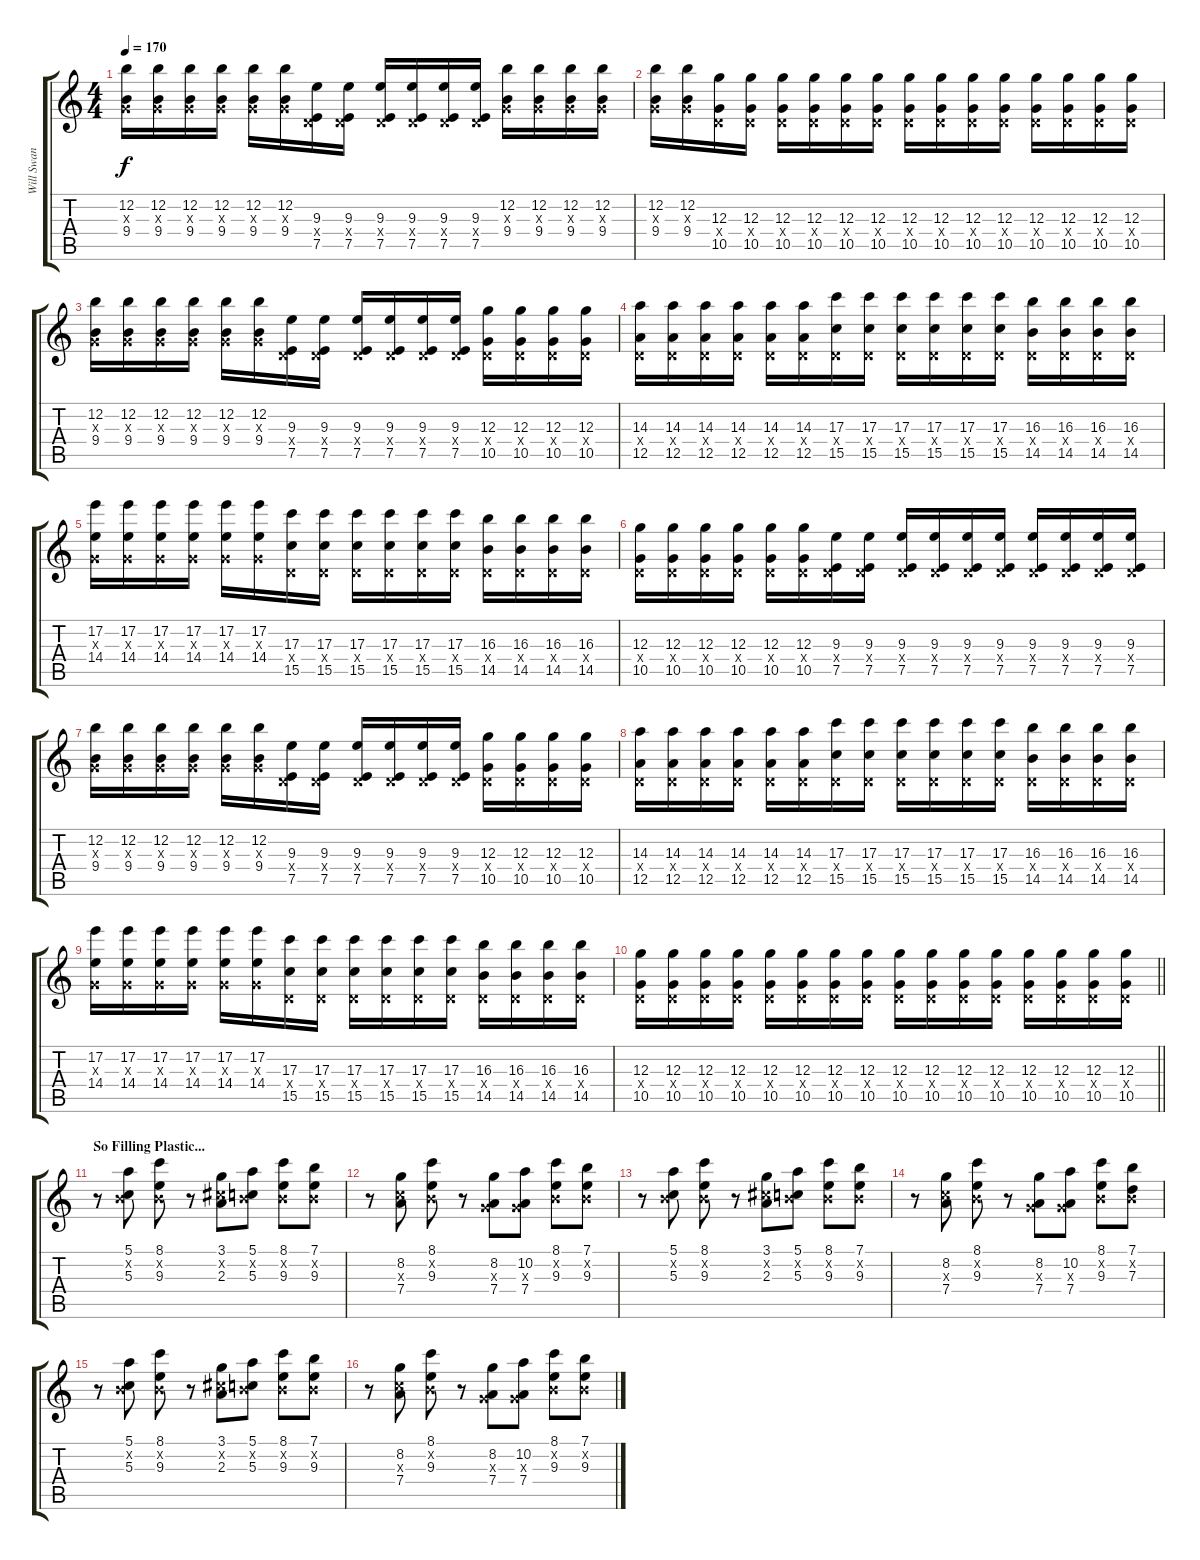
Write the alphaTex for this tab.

\track ("Will Swan 1" "Will Swan ") {instrument electricguitarclean}
\staff {score tabs}
\tuning (E4 B3 G3 D3 A2 D2) {hide}
\ts (4 4)
\tempo 170
\clef g2
\ks c
(12.2 0.3{x} 9.4).16{dy f} (12.2 0.3{x} 9.4).16 (12.2 0.3{x} 9.4).16 (12.2 0.3{x} 9.4).16 (12.2 0.3{x} 9.4).16 (12.2 0.3{x} 9.4).16 (9.3 0.4{x} 7.5).16 (9.3 0.4{x} 7.5).16 (9.3 0.4{x} 7.5).16 (9.3 0.4{x} 7.5).16 (9.3 0.4{x} 7.5).16 (9.3 0.4{x} 7.5).16 (12.2 0.3{x} 9.4).16 (12.2 0.3{x} 9.4).16 (12.2 0.3{x} 9.4).16 (12.2 0.3{x} 9.4).16 |
(12.2 0.3{x} 9.4).16 (12.2 0.3{x} 9.4).16 (12.3 0.4{x} 10.5).16 (12.3 0.4{x} 10.5).16 (12.3 0.4{x} 10.5).16 (12.3 0.4{x} 10.5).16 (12.3 0.4{x} 10.5).16 (12.3 0.4{x} 10.5).16 (12.3 0.4{x} 10.5).16 (12.3 0.4{x} 10.5).16 (12.3 0.4{x} 10.5).16 (12.3 0.4{x} 10.5).16 (12.3 0.4{x} 10.5).16 (12.3 0.4{x} 10.5).16 (12.3 0.4{x} 10.5).16 (12.3 0.4{x} 10.5).16 |
(12.2 0.3{x} 9.4).16 (12.2 0.3{x} 9.4).16 (12.2 0.3{x} 9.4).16 (12.2 0.3{x} 9.4).16 (12.2 0.3{x} 9.4).16 (12.2 0.3{x} 9.4).16 (9.3 0.4{x} 7.5).16 (9.3 0.4{x} 7.5).16 (9.3 0.4{x} 7.5).16 (9.3 0.4{x} 7.5).16 (9.3 0.4{x} 7.5).16 (9.3 0.4{x} 7.5).16 (12.3 0.4{x} 10.5).16 (12.3 0.4{x} 10.5).16 (12.3 0.4{x} 10.5).16 (12.3 0.4{x} 10.5).16 |
(14.3 0.4{x} 12.5).16 (14.3 0.4{x} 12.5).16 (14.3 0.4{x} 12.5).16 (14.3 0.4{x} 12.5).16 (14.3 0.4{x} 12.5).16 (14.3 0.4{x} 12.5).16 (17.3 0.4{x} 15.5).16 (17.3 0.4{x} 15.5).16 (17.3 0.4{x} 15.5).16 (17.3 0.4{x} 15.5).16 (17.3 0.4{x} 15.5).16 (17.3 0.4{x} 15.5).16 (16.3 0.4{x} 14.5).16 (16.3 0.4{x} 14.5).16 (16.3 0.4{x} 14.5).16 (16.3 0.4{x} 14.5).16 |
(17.2 0.3{x} 14.4).16 (17.2 0.3{x} 14.4).16 (17.2 0.3{x} 14.4).16 (17.2 0.3{x} 14.4).16 (17.2 0.3{x} 14.4).16 (17.2 0.3{x} 14.4).16 (17.3 0.4{x} 15.5).16 (17.3 0.4{x} 15.5).16 (17.3 0.4{x} 15.5).16 (17.3 0.4{x} 15.5).16 (17.3 0.4{x} 15.5).16 (17.3 0.4{x} 15.5).16 (16.3 0.4{x} 14.5).16 (16.3 0.4{x} 14.5).16 (16.3 0.4{x} 14.5).16 (16.3 0.4{x} 14.5).16 |
(12.3 0.4{x} 10.5).16 (12.3 0.4{x} 10.5).16 (12.3 0.4{x} 10.5).16 (12.3 0.4{x} 10.5).16 (12.3 0.4{x} 10.5).16 (12.3 0.4{x} 10.5).16 (9.3 0.4{x} 7.5).16 (9.3 0.4{x} 7.5).16 (9.3 0.4{x} 7.5).16 (9.3 0.4{x} 7.5).16 (9.3 0.4{x} 7.5).16 (9.3 0.4{x} 7.5).16 (9.3 0.4{x} 7.5).16 (9.3 0.4{x} 7.5).16 (9.3 0.4{x} 7.5).16 (9.3 0.4{x} 7.5).16 |
(12.2 0.3{x} 9.4).16 (12.2 0.3{x} 9.4).16 (12.2 0.3{x} 9.4).16 (12.2 0.3{x} 9.4).16 (12.2 0.3{x} 9.4).16 (12.2 0.3{x} 9.4).16 (9.3 0.4{x} 7.5).16 (9.3 0.4{x} 7.5).16 (9.3 0.4{x} 7.5).16 (9.3 0.4{x} 7.5).16 (9.3 0.4{x} 7.5).16 (9.3 0.4{x} 7.5).16 (12.3 0.4{x} 10.5).16 (12.3 0.4{x} 10.5).16 (12.3 0.4{x} 10.5).16 (12.3 0.4{x} 10.5).16 |
(14.3 0.4{x} 12.5).16 (14.3 0.4{x} 12.5).16 (14.3 0.4{x} 12.5).16 (14.3 0.4{x} 12.5).16 (14.3 0.4{x} 12.5).16 (14.3 0.4{x} 12.5).16 (17.3 0.4{x} 15.5).16 (17.3 0.4{x} 15.5).16 (17.3 0.4{x} 15.5).16 (17.3 0.4{x} 15.5).16 (17.3 0.4{x} 15.5).16 (17.3 0.4{x} 15.5).16 (16.3 0.4{x} 14.5).16 (16.3 0.4{x} 14.5).16 (16.3 0.4{x} 14.5).16 (16.3 0.4{x} 14.5).16 |
(17.2 0.3{x} 14.4).16 (17.2 0.3{x} 14.4).16 (17.2 0.3{x} 14.4).16 (17.2 0.3{x} 14.4).16 (17.2 0.3{x} 14.4).16 (17.2 0.3{x} 14.4).16 (17.3 0.4{x} 15.5).16 (17.3 0.4{x} 15.5).16 (17.3 0.4{x} 15.5).16 (17.3 0.4{x} 15.5).16 (17.3 0.4{x} 15.5).16 (17.3 0.4{x} 15.5).16 (16.3 0.4{x} 14.5).16 (16.3 0.4{x} 14.5).16 (16.3 0.4{x} 14.5).16 (16.3 0.4{x} 14.5).16 |
\barLineRight lightlight
(12.3 0.4{x} 10.5).16 (12.3 0.4{x} 10.5).16 (12.3 0.4{x} 10.5).16 (12.3 0.4{x} 10.5).16 (12.3 0.4{x} 10.5).16 (12.3 0.4{x} 10.5).16 (12.3 0.4{x} 10.5).16 (12.3 0.4{x} 10.5).16 (12.3 0.4{x} 10.5).16 (12.3 0.4{x} 10.5).16 (12.3 0.4{x} 10.5).16 (12.3 0.4{x} 10.5).16 (12.3 0.4{x} 10.5).16 (12.3 0.4{x} 10.5).16 (12.3 0.4{x} 10.5).16 (12.3 0.4{x} 10.5).16 |
\section ("" "So Filling Plastic...")
r.8 (5.1 0.2{x} 5.3).8 (8.1 0.2{x} 9.3).8 r.8 (3.1 2.2{x} 2.3).8 (5.1 0.2{x} 5.3).8 (8.1 0.2{x} 9.3).8 (7.1 0.2{x} 9.3).8 |
r.8 (8.2 5.3{x} 7.4).8 (8.1 0.2{x} 9.3).8 r.8 (8.2 0.3{x} 7.4).8 (10.2 0.3{x} 7.4).8 (8.1 0.2{x} 9.3).8 (7.1 0.2{x} 9.3).8 |
r.8 (5.1 0.2{x} 5.3).8 (8.1 0.2{x} 9.3).8 r.8 (3.1 2.2{x} 2.3).8 (5.1 0.2{x} 5.3).8 (8.1 0.2{x} 9.3).8 (7.1 0.2{x} 9.3).8 |
r.8 (8.2 5.3{x} 7.4).8 (8.1 0.2{x} 9.3).8 r.8 (8.2 0.3{x} 7.4).8 (10.2 0.3{x} 7.4).8 (8.1 0.2{x} 9.3).8 (7.1 0.2{x} 7.3).8 |
r.8 (5.1 0.2{x} 5.3).8 (8.1 0.2{x} 9.3).8 r.8 (3.1 2.2{x} 2.3).8 (5.1 0.2{x} 5.3).8 (8.1 0.2{x} 9.3).8 (7.1 0.2{x} 9.3).8 |
r.8 (8.2 5.3{x} 7.4).8 (8.1 0.2{x} 9.3).8 r.8 (8.2 0.3{x} 7.4).8 (10.2 0.3{x} 7.4).8 (8.1 0.2{x} 9.3).8 (7.1 0.2{x} 9.3).8
